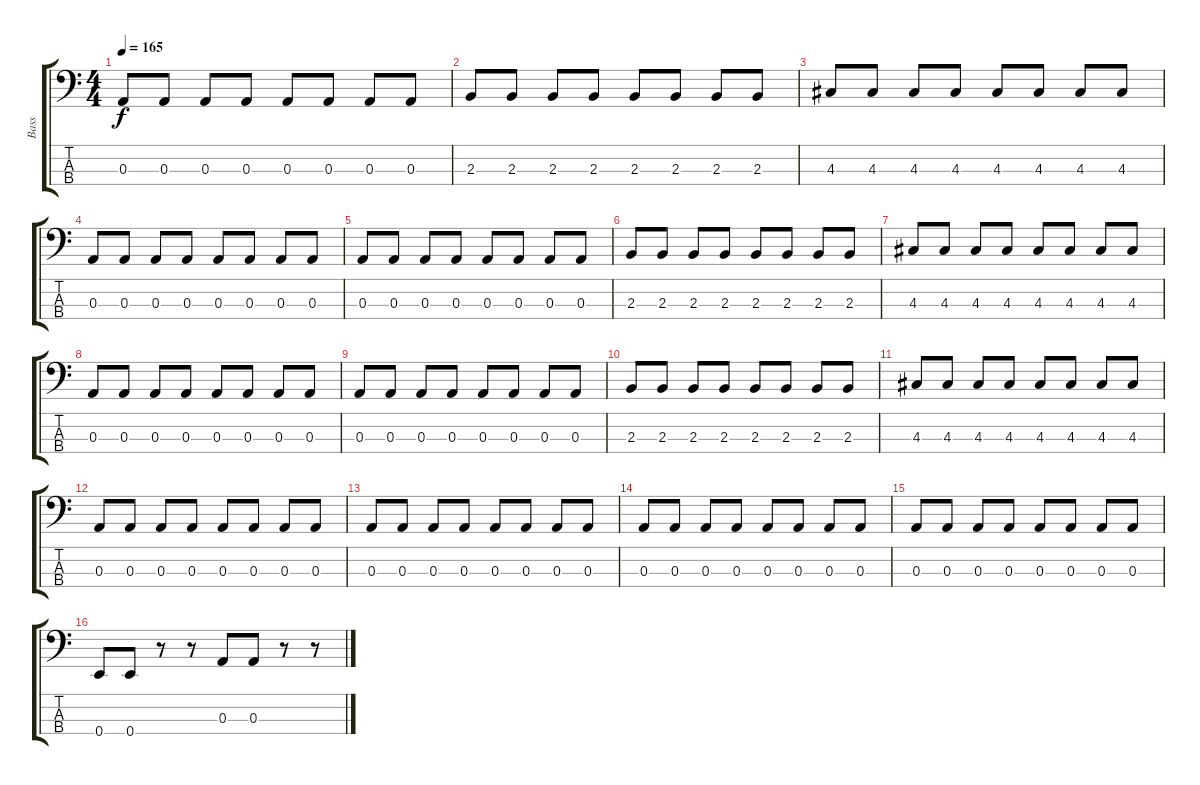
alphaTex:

\track ("Bass" "Bass") {instrument electricbassfinger}
\staff {score tabs}
\tuning (G2 D2 A1 E1) {hide}
\ts (4 4)
\tempo 165
\clef f4
\ks c
0.3.8{dy f} 0.3.8 0.3.8 0.3.8 0.3.8 0.3.8 0.3.8 0.3.8 |
2.3.8 2.3.8 2.3.8 2.3.8 2.3.8 2.3.8 2.3.8 2.3.8 |
4.3.8 4.3.8 4.3.8 4.3.8 4.3.8 4.3.8 4.3.8 4.3.8 |
0.3.8 0.3.8 0.3.8 0.3.8 0.3.8 0.3.8 0.3.8 0.3.8 |
0.3.8 0.3.8 0.3.8 0.3.8 0.3.8 0.3.8 0.3.8 0.3.8 |
2.3.8 2.3.8 2.3.8 2.3.8 2.3.8 2.3.8 2.3.8 2.3.8 |
4.3.8 4.3.8 4.3.8 4.3.8 4.3.8 4.3.8 4.3.8 4.3.8 |
0.3.8 0.3.8 0.3.8 0.3.8 0.3.8 0.3.8 0.3.8 0.3.8 |
0.3.8 0.3.8 0.3.8 0.3.8 0.3.8 0.3.8 0.3.8 0.3.8 |
2.3.8 2.3.8 2.3.8 2.3.8 2.3.8 2.3.8 2.3.8 2.3.8 |
4.3.8 4.3.8 4.3.8 4.3.8 4.3.8 4.3.8 4.3.8 4.3.8 |
0.3.8 0.3.8 0.3.8 0.3.8 0.3.8 0.3.8 0.3.8 0.3.8 |
0.3.8 0.3.8 0.3.8 0.3.8 0.3.8 0.3.8 0.3.8 0.3.8 |
0.3.8 0.3.8 0.3.8 0.3.8 0.3.8 0.3.8 0.3.8 0.3.8 |
0.3.8 0.3.8 0.3.8 0.3.8 0.3.8 0.3.8 0.3.8 0.3.8 |
0.4.8 0.4.8 r.8 r.8 0.3.8 0.3.8 r.8 r.8
